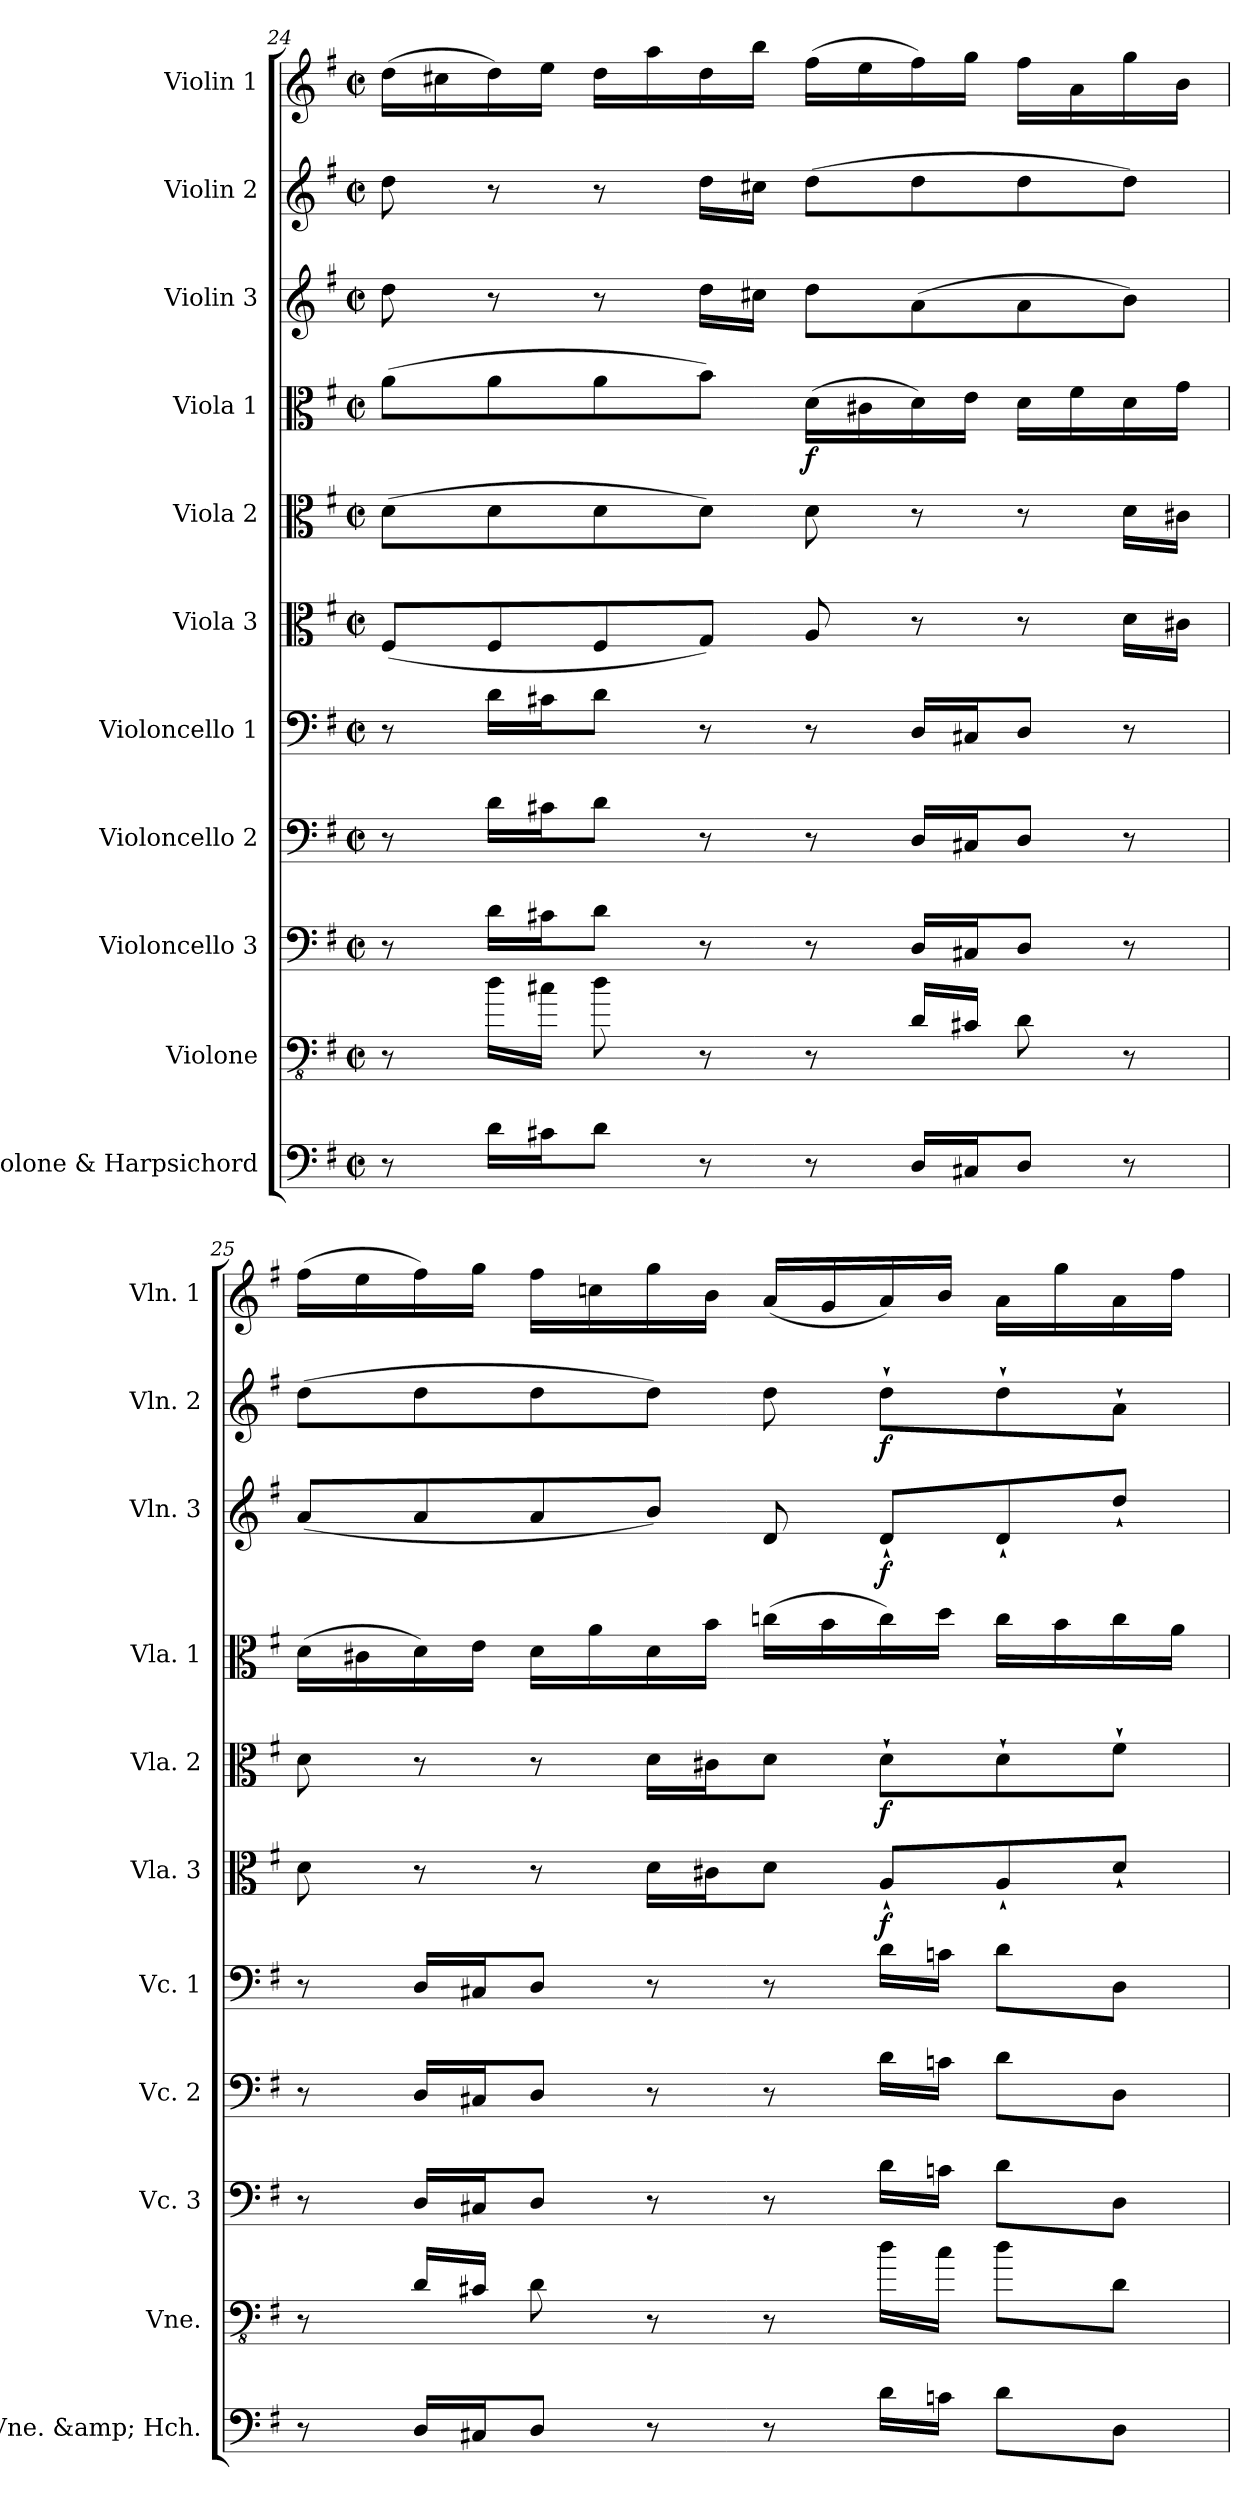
**kern	**kern	**kern	**kern	**kern	**kern	**dynam	**kern	**dynam	**kern	**dynam	**kern	**dynam	**kern	**dynam	**kern
*part11	*part10	*part9	*part8	*part7	*part6	*part6	*part5	*part5	*part4	*part4	*part3	*part3	*part2	*part2	*part1
*staff11	*staff10	*staff9	*staff8	*staff7	*staff6	*staff6	*staff5	*staff5	*staff4	*staff4	*staff3	*staff3	*staff2	*staff2	*staff1
*I"Violone &amp; Harpsichord	*I"Violone	*I"Violoncello 3	*I"Violoncello 2	*I"Violoncello 1	*I"Viola 3	*	*I"Viola 2	*	*I"Viola 1	*	*I"Violin 3	*	*I"Violin 2	*	*I"Violin 1
*I'Vne. &amp; Hch.	*I'Vne.	*I'Vc. 3	*I'Vc. 2	*I'Vc. 1	*I'Vla. 3	*	*I'Vla. 2	*	*I'Vla. 1	*	*I'Vln. 3	*	*I'Vln. 2	*	*I'Vln. 1
!!LO:LB:g=z
*clefF4	*clefFv4	*clefF4	*clefF4	*clefF4	*clefC3	*	*clefC3	*	*clefC3	*	*clefG2	*	*clefG2	*	*clefG2
*	*ITrd7c12	*	*	*	*	*	*	*	*	*	*	*	*	*	*
*k[f#]	*k[f#]	*k[f#]	*k[f#]	*k[f#]	*k[f#]	*	*k[f#]	*	*k[f#]	*	*k[f#]	*	*k[f#]	*	*k[f#]
*M4/4	*M4/4	*M4/4	*M4/4	*M4/4	*M4/4	*	*M4/4	*	*M4/4	*	*M4/4	*	*M4/4	*	*M4/4
*met(c|)	*met(c|)	*met(c|)	*met(c|)	*met(c|)	*met(c|)	*	*met(c|)	*	*met(c|)	*	*met(c|)	*	*met(c|)	*	*met(c|)
=24	=24	=24	=24	=24	=24	=24	=24	=24	=24	=24	=24	=24	=24	=24	=24
8r	8r	8r	8r	8r	(8F#/L	.	(8d\L	.	(8a\L	.	8dd\	.	8dd\	.	(16dd\LL
.	.	.	.	.	.	.	.	.	.	.	.	.	.	.	16cc#X\
16d\LL	16D\LL	16d\LL	16d\LL	16d\LL	8F#/	.	8d\	.	8a\	.	8r	.	8r	.	16dd\)
16c#X\J	16C#X\JJ	16c#X\J	16c#X\J	16c#X\J	.	.	.	.	.	.	.	.	.	.	16ee\JJ
8d\J	8D\	8d\J	8d\J	8d\J	8F#/	.	8d\	.	8a\	.	8r	.	8r	.	16dd\LL
.	.	.	.	.	.	.	.	.	.	.	.	.	.	.	16aa\
8r	8r	8r	8r	8r	8G/J)	.	8d\J)	.	8b\J)	.	16dd\LL	.	16dd\LL	.	16dd\
.	.	.	.	.	.	.	.	.	.	.	16cc#X\JJ	.	16cc#X\JJ	.	16bb\JJ
!	!	!	!	!	!	!	!	!	!	!LO:DY:b	!	!	!	!	!
8r	8r	8r	8r	8r	8A/	.	8d\	.	(16d\LL	f	8dd\L	.	(8dd\L	.	(16ff#\LL
.	.	.	.	.	.	.	.	.	16c#X\	.	.	.	.	.	16ee\
16D/LL	16DD/LL	16D/LL	16D/LL	16D/LL	8r	.	8r	.	16d\)	.	(8a\	.	8dd\	.	16ff#\)
16C#X/J	16CC#X/JJ	16C#X/J	16C#X/J	16C#X/J	.	.	.	.	16e\JJ	.	.	.	.	.	16gg\JJ
8D/J	8DD\	8D/J	8D/J	8D/J	8r	.	8r	.	16d\LL	.	8a\	.	8dd\	.	16ff#\LL
.	.	.	.	.	.	.	.	.	16f#\	.	.	.	.	.	16a\
8r	8r	8r	8r	8r	16d\LL	.	16d\LL	.	16d\	.	8b\J)	.	8dd\J)	.	16gg\
.	.	.	.	.	16c#X\JJ	.	16c#X\JJ	.	16g\JJ	.	.	.	.	.	16b\JJ
=25	=25	=25	=25	=25	=25	=25	=25	=25	=25	=25	=25	=25	=25	=25	=25
8r	8r	8r	8r	8r	8d\	.	8d\	.	(16d\LL	.	(8a/L	.	(8dd\L	.	(16ff#\LL
.	.	.	.	.	.	.	.	.	16c#X\	.	.	.	.	.	16ee\
16D/LL	16DD/LL	16D/LL	16D/LL	16D/LL	8r	.	8r	.	16d\)	.	8a/	.	8dd\	.	16ff#\)
16C#X/J	16CC#X/JJ	16C#X/J	16C#X/J	16C#X/J	.	.	.	.	16e\JJ	.	.	.	.	.	16gg\JJ
8D/J	8DD\	8D/J	8D/J	8D/J	8r	.	8r	.	16d\LL	.	8a/	.	8dd\	.	16ff#\LL
.	.	.	.	.	.	.	.	.	16a\	.	.	.	.	.	16ccn\
8r	8r	8r	8r	8r	16d\LL	.	16d\LL	.	16d\	.	8b/J)	.	8dd\J)	.	16gg\
.	.	.	.	.	16c#X\J	.	16c#X\J	.	16b\JJ	.	.	.	.	.	16b\JJ
8r	8r	8r	8r	8r	8d\J	.	8d\J	.	(16ccn\LL	.	8d/	.	8dd\	.	(16a/LL
.	.	.	.	.	.	.	.	.	16b\	.	.	.	.	.	16g/
!	!	!	!	!	!	!LO:DY:b	!	!LO:DY:b	!	!	!	!LO:DY:b	!	!LO:DY:b	!
16d\LL	16D\LL	16d\LL	16d\LL	16d\LL	8A`/L	f	8d`\L	f	16cc\)	.	8d`/L	f	8dd`\L	f	16a/)
16cn\JJ	16C\JJ	16cn\JJ	16cn\JJ	16cn\JJ	.	.	.	.	16dd\JJ	.	.	.	.	.	16b/JJ
8d\L	8D\L	8d\L	8d\L	8d\L	8A`/	.	8d`\	.	16cc\LL	.	8d`/	.	8dd`\	.	16a\LL
.	.	.	.	.	.	.	.	.	16b\	.	.	.	.	.	16gg\
8D\J	8DD\J	8D\J	8D\J	8D\J	8d`/J	.	8f#`\J	.	16cc\	.	8dd`/J	.	8a`\J	.	16a\
.	.	.	.	.	.	.	.	.	16a\JJ	.	.	.	.	.	16ff#\JJ
=	=	=	=	=	=	=	=	=	=	=	=	=	=	=	=
*-	*-	*-	*-	*-	*-	*-	*-	*-	*-	*-	*-	*-	*-	*-	*-
